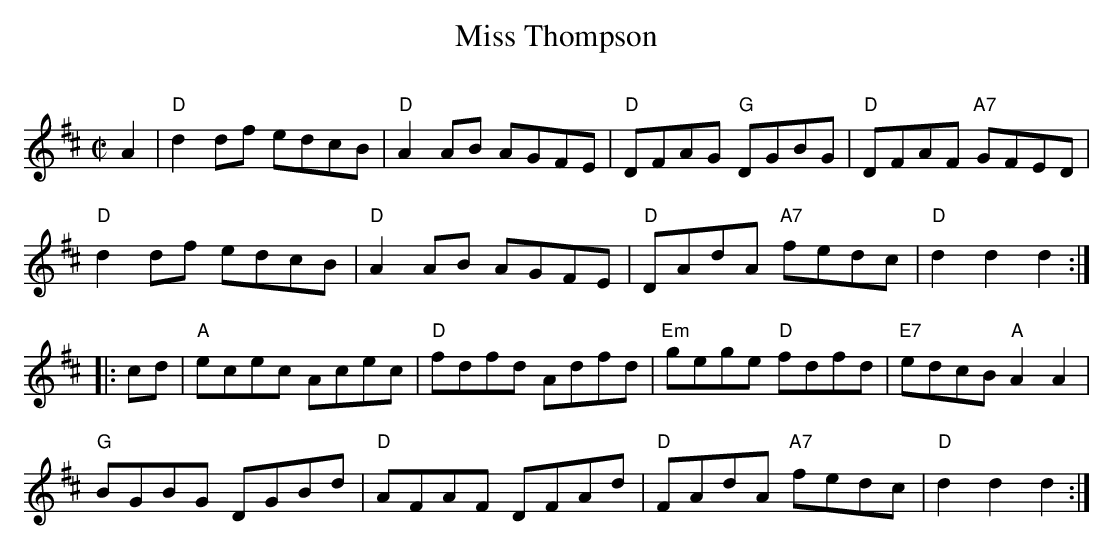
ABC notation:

X:1
T: Miss Thompson
C:
M: C|
L: 1/8
K: D
A2 |\
"D"d2df edcB | "D"A2AB AGFE | "D"DFAG "G"DGBG | "D"DFAF "A7"GFED |
"D"d2df edcB | "D"A2AB AGFE | "D"DAdA "A7"fedc | "D"d2d2 d2 :|
|: cd |\
"A"ecec Acec | "D"fdfd Adfd | "Em"gege "D"fdfd | "E7"edcB "A"A2A2 |
"G"BGBG DGBd | "D"AFAF DFAd | "D"FAdA "A7"fedc | "D"d2d2 d2 :|
